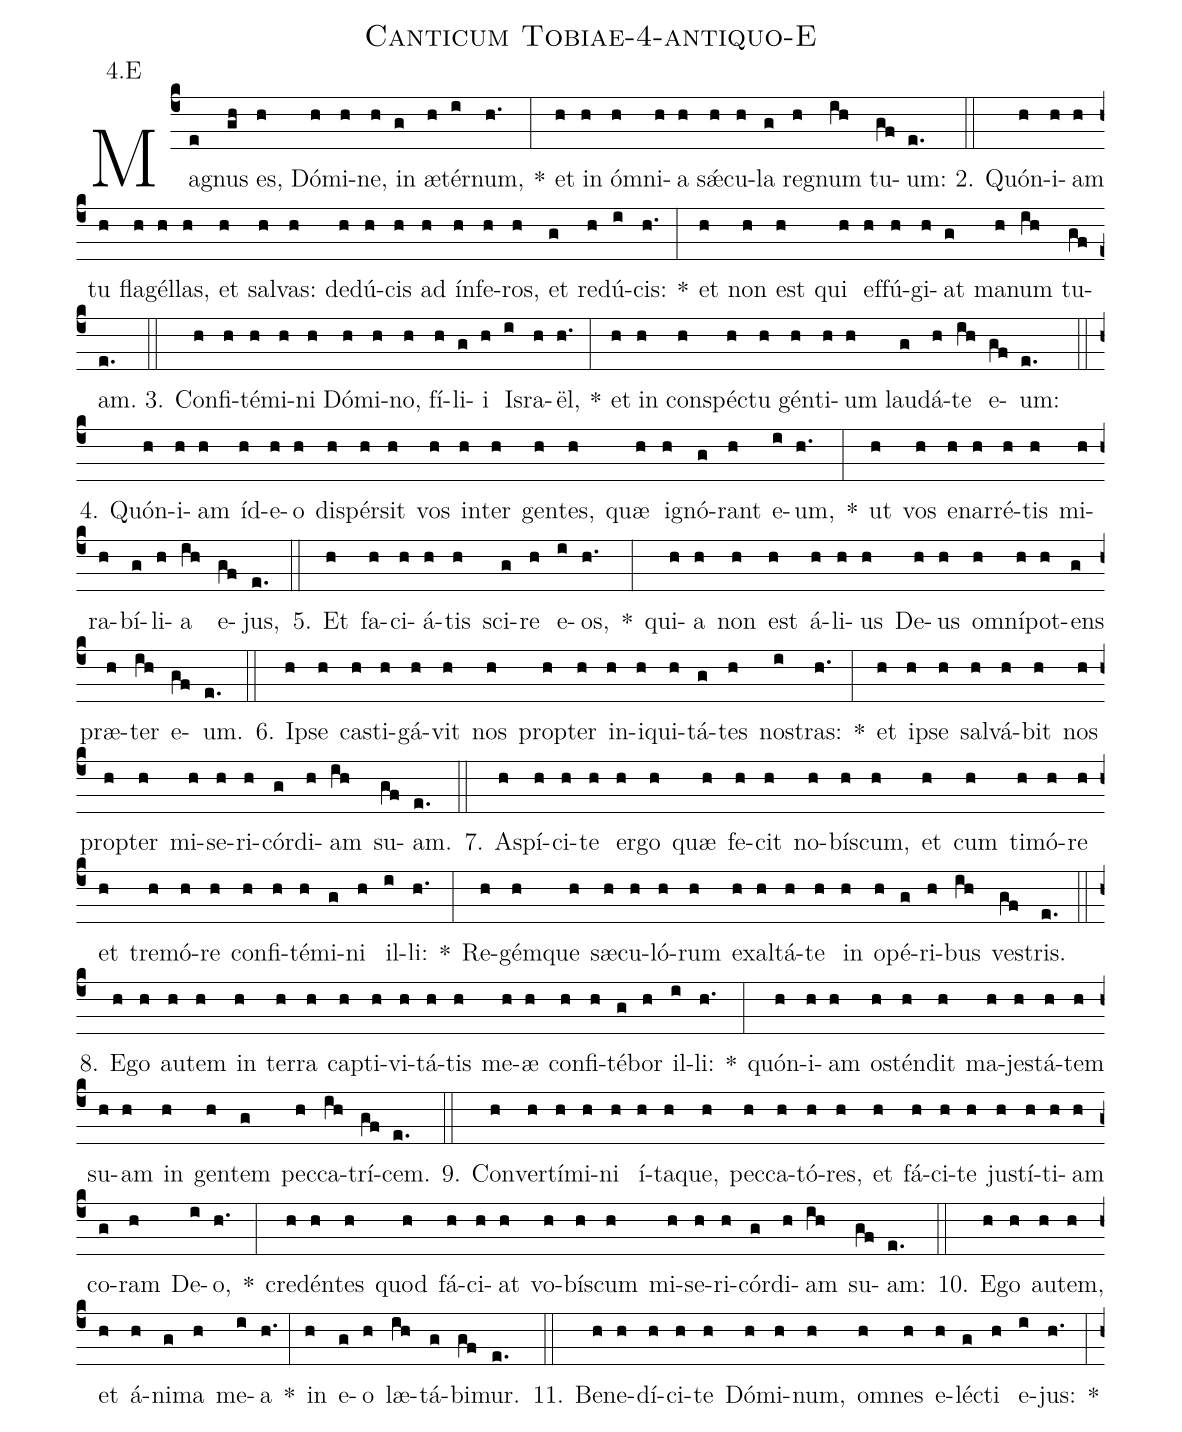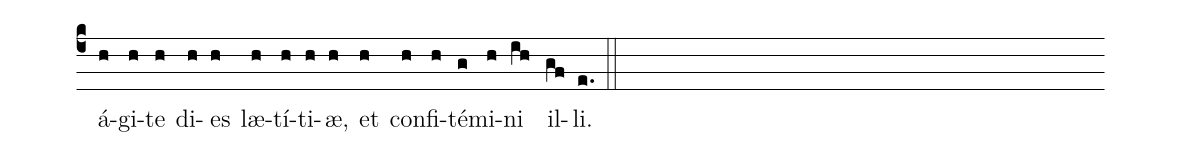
name: Canticum Tobiae-4-antiquo-E;
annotation: 4.E;
%%
(c4)Ma(e)gnus(gh) es,(h) Dó(h)mi(h)ne,(h) in(g) æ(h)tér(i)num,(h.) *(:) et(h) in(h) óm(h)ni(h)a(h) sǽ(h)cu(h)la(g) re(h)gnum(ih) tu(gf)um:(e.) (::)
2. Quón(h)i(h)am(h) tu(h) fla(h)gél(h)las,(h) et(h) sal(h)vas:(h) de(h)dú(h)cis(h) ad(h) ín(h)fe(h)ros,(h) et(g) re(h)dú(i)cis:(h.) *(:) et(h) non(h) est(h) qui(h) ef(h)fú(h)gi(h)at(g) ma(h)num(ih) tu(gf)am.(e.) (::)
3. Con(h)fi(h)té(h)mi(h)ni(h) Dó(h)mi(h)no,(h) fí(h)li(g)i(h) Is(i)ra(h)ël,(h.) *(:) et(h) in(h) con(h)spéc(h)tu(h) gén(h)ti(h)um(h) lau(g)dá(h)te(ih) e(gf)um:(e.) (::)
4. Quón(h)i(h)am(h) íd(h)e(h)o(h) di(h)spér(h)sit(h) vos(h) in(h)ter(h) gen(h)tes,(h) quæ(h) i(h)gnó(g)rant(h) e(i)um,(h.) *(:) ut(h) vos(h) e(h)nar(h)ré(h)tis(h) mi(h)ra(h)bí(g)li(h)a(ih) e(gf)jus,(e.) (::)
5. Et(h) fa(h)ci(h)á(h)tis(h) sci(g)re(h) e(i)os,(h.) *(:) qui(h)a(h) non(h) est(h) á(h)li(h)us(h) De(h)us(h) om(h)ní(h)pot(h)ens(g) præ(h)ter(ih) e(gf)um.(e.) (::)
6. Ip(h)se(h) cas(h)ti(h)gá(h)vit(h) nos(h) prop(h)ter(h) in(h)i(h)qui(h)tá(g)tes(h) nos(i)tras:(h.) *(:) et(h) ip(h)se(h) sal(h)vá(h)bit(h) nos(h) prop(h)ter(h) mi(h)se(h)ri(h)cór(g)di(h)am(ih) su(gf)am.(e.) (::)
7. A(h)spí(h)ci(h)te(h) er(h)go(h) quæ(h) fe(h)cit(h) no(h)bís(h)cum,(h) et(h) cum(h) ti(h)mó(h)re(h) et(h) tre(h)mó(h)re(h) con(h)fi(h)té(h)mi(g)ni(h) il(i)li:(h.) *(:) Re(h)gém(h)que(h) sæ(h)cu(h)ló(h)rum(h) ex(h)al(h)tá(h)te(h) in(h) o(h)pé(g)ri(h)bus(ih) ves(gf)tris.(e.) (::)
8. E(h)go(h) au(h)tem(h) in(h) ter(h)ra(h) cap(h)ti(h)vi(h)tá(h)tis(h) me(h)æ(h) con(h)fi(h)té(g)bor(h) il(i)li:(h.) *(:) quón(h)i(h)am(h) os(h)tén(h)dit(h) ma(h)jes(h)tá(h)tem(h) su(h)am(h) in(h) gen(h)tem(g) pec(h)ca(ih)trí(gf)cem.(e.) (::)
9. Con(h)ver(h)tí(h)mi(h)ni(h) í(h)ta(h)que,(h) pec(h)ca(h)tó(h)res,(h) et(h) fá(h)ci(h)te(h) jus(h)tí(h)ti(h)am(h) co(g)ram(h) De(i)o,(h.) *(:) cre(h)dén(h)tes(h) quod(h) fá(h)ci(h)at(h) vo(h)bís(h)cum(h) mi(h)se(h)ri(h)cór(g)di(h)am(ih) su(gf)am:(e.) (::)
10. E(h)go(h) au(h)tem,(h) et(h) á(h)ni(g)ma(h) me(i)a(h.) *(:) in(h) e(g)o(h) læ(ih)tá(g)bi(gf)mur.(e.) (::)
11. Be(h)ne(h)dí(h)ci(h)te(h) Dó(h)mi(h)num,(h) om(h)nes(h) e(h)léc(g)ti(h) e(i)jus:(h.) *(:) á(h)gi(h)te(h) di(h)es(h) læ(h)tí(h)ti(h)æ,(h) et(h) con(h)fi(h)té(g)mi(h)ni(ih) il(gf)li.(e.) (::)
